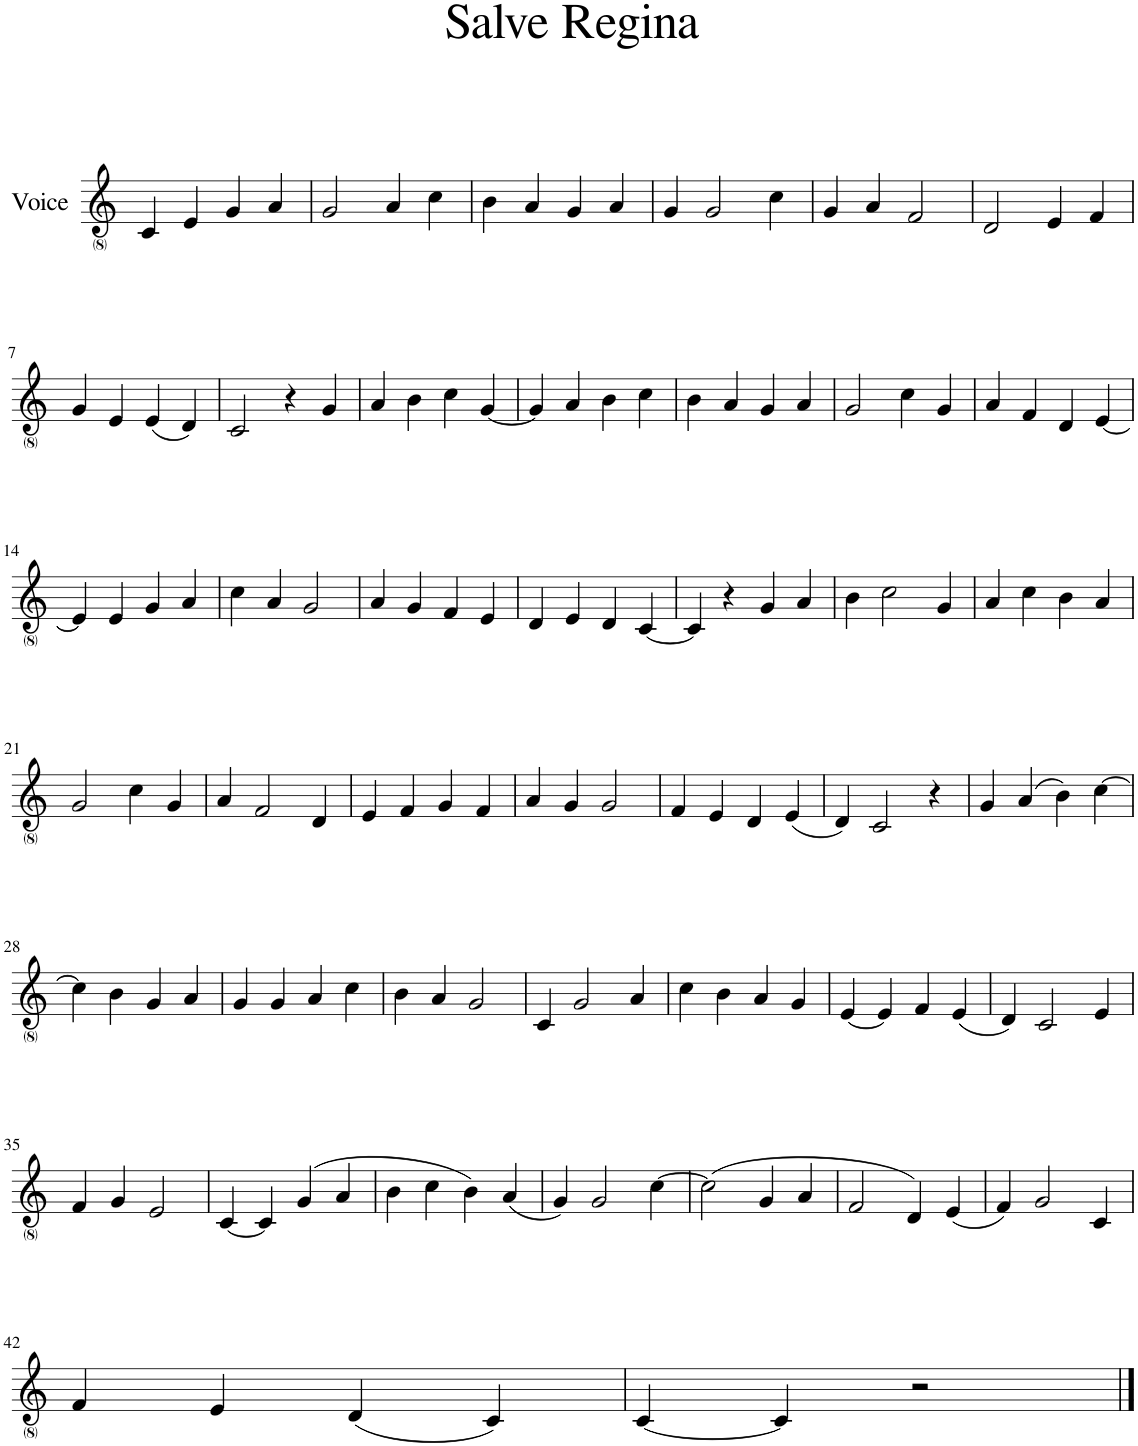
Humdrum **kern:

**kern
*part1
*staff1
*I"Voice
*clefG2
*k[]
*M4/4
=1
4c/
4e/
4g/
4a/
=2
2g/
4a/
4cc\
=3
4b\
4a/
4g/
4a/
=4
4g/
2g/
4cc\
=5
4g/
4a/
2f/
=6
2d/
4e/
4f/
!!LO:LB:g=z
=7
4g/
4e/
(4e/
4d/)
=8
2c/
4r
4g/
=9
4a/
4b\
4cc\
[4g/
=10
4g/]
4a/
4b\
4cc\
=11
4b\
4a/
4g/
4a/
=12
2g/
4cc\
4g/
=13
4a/
4f/
4d/
[4e/
!!LO:LB:g=z
=14
4e/]
4e/
4g/
4a/
=15
4cc\
4a/
2g/
=16
4a/
4g/
4f/
4e/
=17
4d/
4e/
4d/
[4c/
=18
4c/]
4r
4g/
4a/
=19
4b\
2cc\
4g/
=20
4a/
4cc\
4b\
4a/
!!LO:LB:g=z
=21
2g/
4cc\
4g/
=22
4a/
2f/
4d/
=23
4e/
4f/
4g/
4f/
=24
4a/
4g/
2g/
=25
4f/
4e/
4d/
(4e/
=26
4d/)
2c/
4r
=27
4g/
(4a/
4b\)
[4cc\
!!LO:LB:g=z
=28
4cc\]
4b\
4g/
4a/
=29
4g/
4g/
4a/
4cc\
=30
4b\
4a/
2g/
=31
4c/
2g/
4a/
=32
4cc\
4b\
4a/
4g/
=33
[4e/
4e/]
4f/
(4e/
=34
4d/)
2c/
4e/
!!LO:LB:g=z
=35
4f/
4g/
2e/
=36
[4c/
4c/]
(4g/
4a/
=37
4b\
4cc\
4b\)
(4a/
=38
4g/)
2g/
[4cc\
=39
(2cc\]
4g/
4a/
=40
2f/
4d/)
(4e/
=41
4f/)
2g/
4c/
!!LO:LB:g=z
=42
4f/
4e/
(4d/
4c/)
=43
[4c/
4c/]
2r
==
*-
